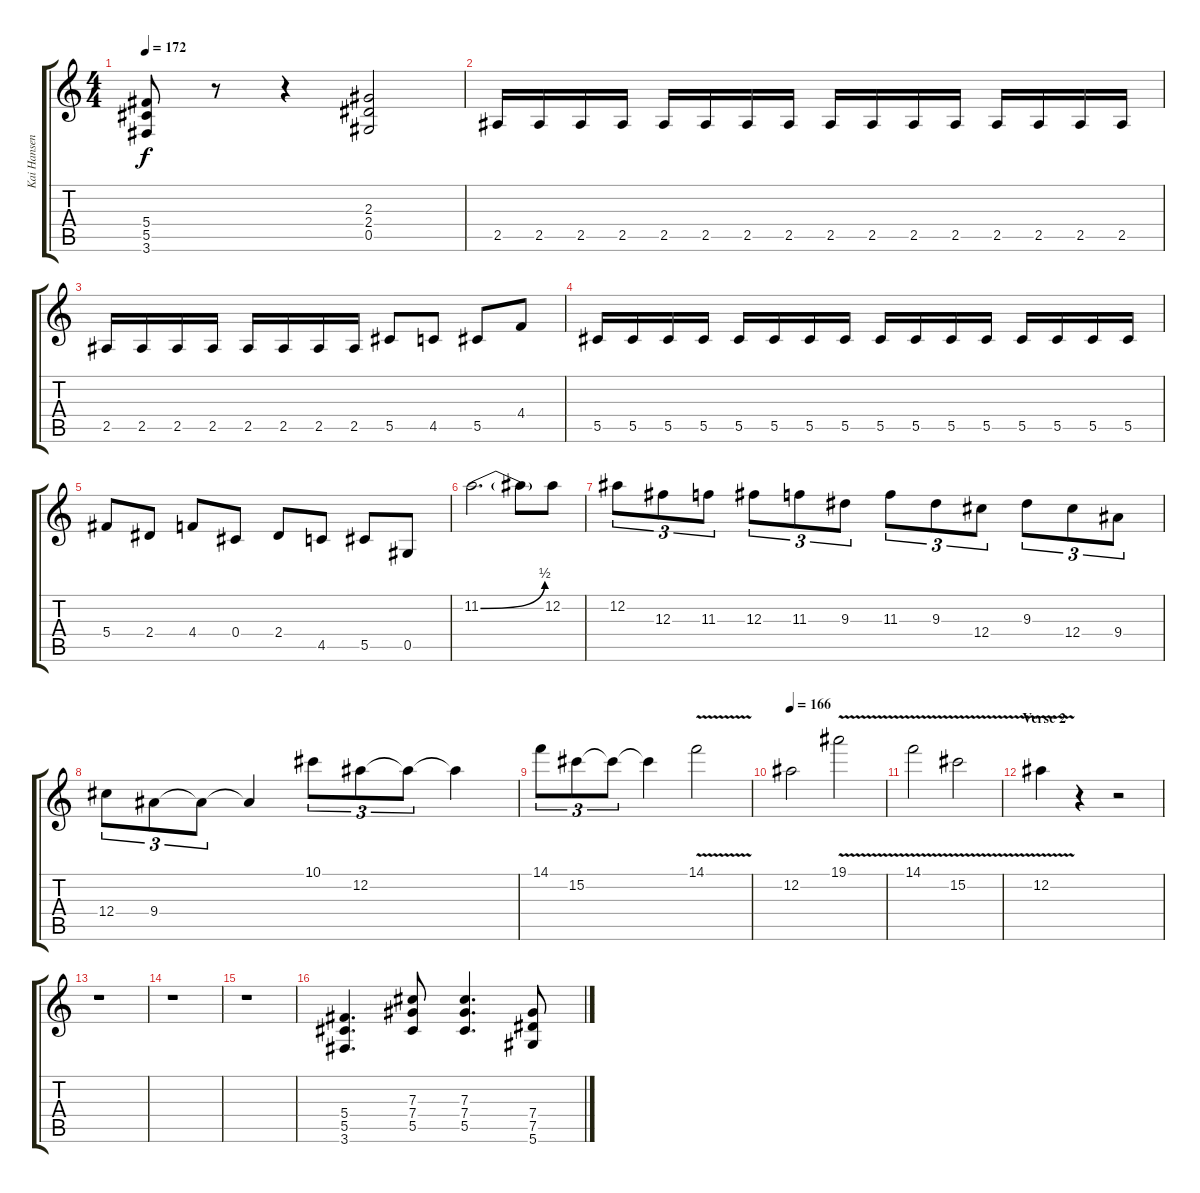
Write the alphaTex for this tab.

\track ("Kai Hansen - Guitar" "Kai Hansen") {instrument distortionguitar}
\staff {score tabs}
\tuning (Eb4 Bb3 Gb3 Db3 Ab2 Eb2) {hide}
\ts (4 4)
\tempo 172
\clef g2
\ks c
(5.4 5.5 3.6).8{dy f} r.8 r.4 (2.3 2.4 0.5).2 |
2.5.16 2.5.16 2.5.16 2.5.16 2.5.16 2.5.16 2.5.16 2.5.16 2.5.16 2.5.16 2.5.16 2.5.16 2.5.16 2.5.16 2.5.16 2.5.16 |
2.5.16 2.5.16 2.5.16 2.5.16 2.5.16 2.5.16 2.5.16 2.5.16 5.5.8 4.5.8 5.5.8 4.4.8 |
5.5.16 5.5.16 5.5.16 5.5.16 5.5.16 5.5.16 5.5.16 5.5.16 5.5.16 5.5.16 5.5.16 5.5.16 5.5.16 5.5.16 5.5.16 5.5.16 |
5.4.8 2.4.8 4.4.8 0.4.8 2.4.8 4.5.8 5.5.8 0.5.8 |
11.2{be (bend 0 0 60 2)}.2{d} 11.2{t}.8 12.2.8 |
12.2.8{tu (3 2)} 12.3.8{tu (3 2)} 11.3.8{tu (3 2)} 12.3.8{tu (3 2)} 11.3.8{tu (3 2)} 9.3.8{tu (3 2)} 11.3.8{tu (3 2)} 9.3.8{tu (3 2)} 12.4.8{tu (3 2)} 9.3.8{tu (3 2)} 12.4.8{tu (3 2)} 9.4.8{tu (3 2)} |
12.4.8{tu (3 2)} 9.4.8{tu (3 2)} 9.4{t}.8{tu (3 2)} 9.4{t}.4 10.1.8{tu (3 2)} 12.2.8{tu (3 2)} 12.2{t}.8{tu (3 2)} 12.2{t}.4 |
14.1.8{tu (3 2)} 15.2.8{tu (3 2)} 15.2{t}.8{tu (3 2)} 15.2{t}.4 14.1{v}.2 |
\tempo 166
12.2.2 19.1{v}.2 |
14.1{v}.2 15.2{v}.2 |
\section ("" "Verse 2")
12.2{v}.4 r.4 r.2 |
r.1 |
r.1 |
r.1 |
(5.4 5.5 3.6).4{d} (7.3 7.4 5.5).8 (7.3 7.4 5.5).4{d} (7.4 7.5 5.6).8
